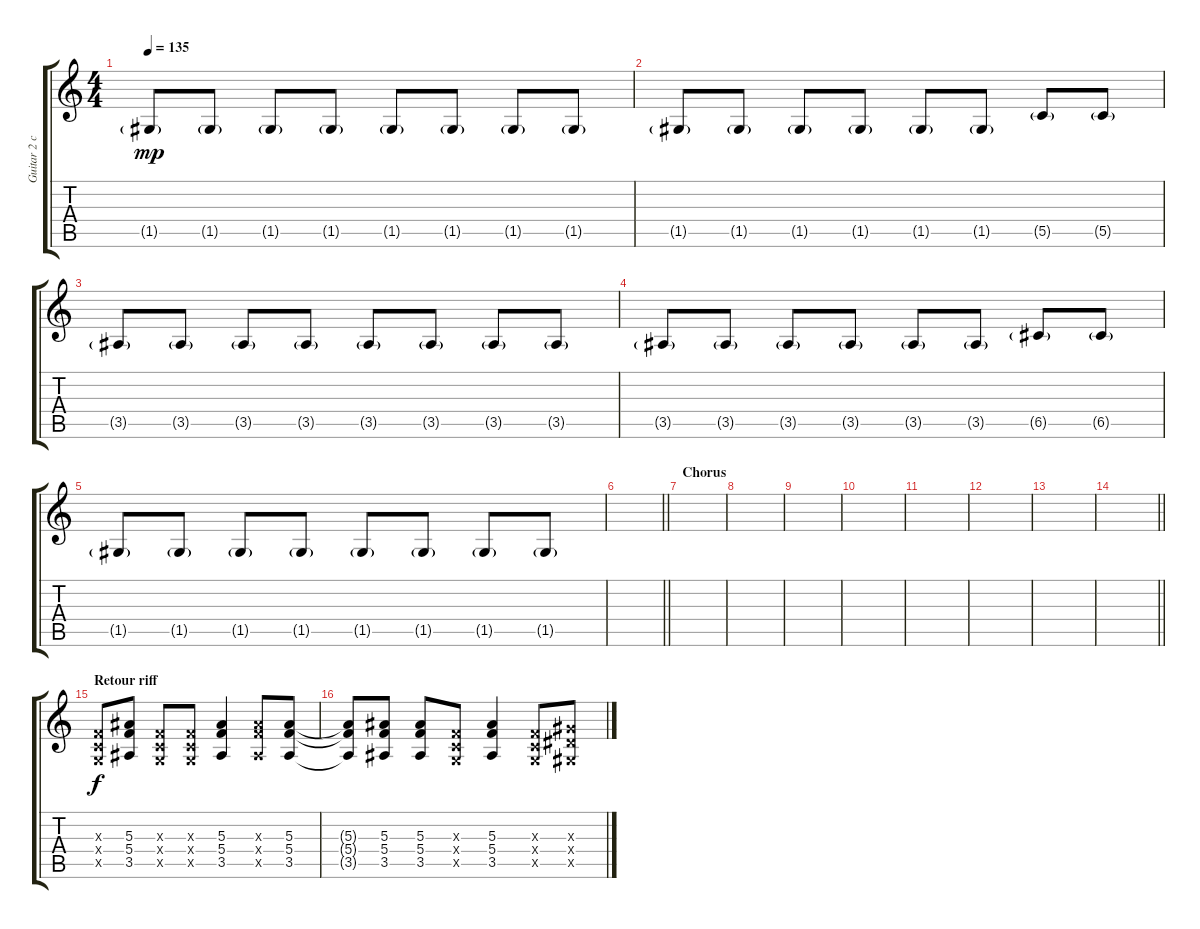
\track ("Guitar 2 clean" "Guitar 2 c") {instrument electricguitarclean}
\staff {score tabs}
\tuning (D4 A3 F3 C3 G2 C2) {hide}
\ts (4 4)
\tempo 135
\clef g2
\ks c
1.5{g}.8{dy mp} 1.5{g}.8 1.5{g}.8 1.5{g}.8 1.5{g}.8 1.5{g}.8 1.5{g}.8 1.5{g}.8 |
1.5{g}.8 1.5{g}.8 1.5{g}.8 1.5{g}.8 1.5{g}.8 1.5{g}.8 5.5{g}.8 5.5{g}.8 |
3.5{g}.8 3.5{g}.8 3.5{g}.8 3.5{g}.8 3.5{g}.8 3.5{g}.8 3.5{g}.8 3.5{g}.8 |
3.5{g}.8 3.5{g}.8 3.5{g}.8 3.5{g}.8 3.5{g}.8 3.5{g}.8 6.5{g}.8 6.5{g}.8 |
1.5{g}.8 1.5{g}.8 1.5{g}.8 1.5{g}.8 1.5{g}.8 1.5{g}.8 1.5{g}.8 1.5{g}.8 |
\barLineRight lightlight
|
\section ("" "Chorus")
|
|
|
|
|
|
|
\barLineRight lightlight
|
\section ("" "Retour riff")
(0.3{x} 0.4{x} 0.5{x}).8{dy f} (5.3 5.4 3.5).8 (0.3{x} 0.4{x} 0.5{x}).8 (0.3{x} 0.4{x} 0.5{x}).8 (5.3 5.4 3.5).4 (5.3{x} 5.4{x} 3.5{x}).8 (5.3 5.4 3.5).8 |
(5.3{t} 5.4{t} 3.5{t}).8 (5.3 5.4 3.5).8 (5.3 5.4 3.5).8 (0.3{x} 0.4{x} 0.5{x}).8 (5.3 5.4 3.5).4 (0.3{x} 0.4{x} 0.5{x}).8 (3.3{x} 3.4{x} 1.5{x}).8
